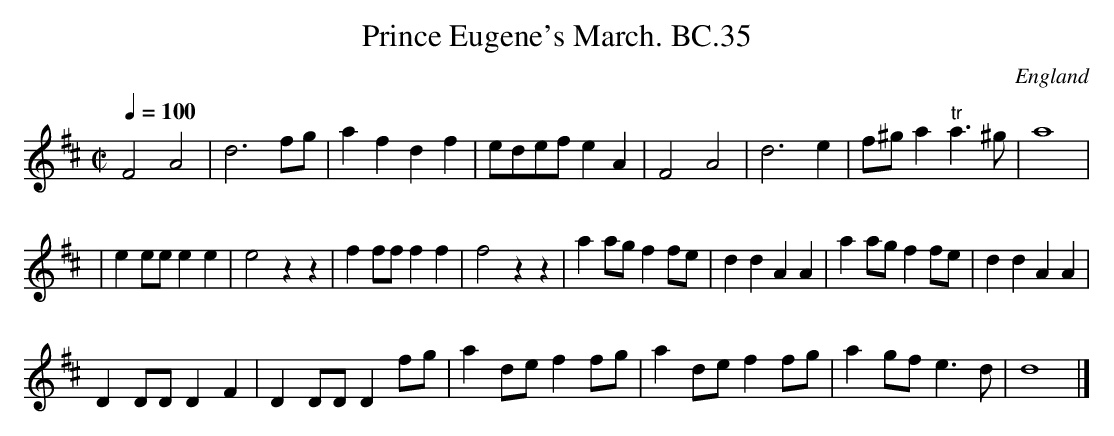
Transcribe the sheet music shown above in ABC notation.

X:1
T:Prince Eugene's March. BC.35
M:C|
L:1/4
Q:100
O:England
K:D
F2 A2 | d3 f/g/ | a f d f | e/d/e/f/ e A | F2 A2| d3 e | f/^g/ a "tr" a>
^g | a4 |!|
e e/e/ e e |e2 z z | f f/f/ f f | f2 z z | a a/g/ f f/e/ | d d A A  | a
a/g/ f f/e/ | d d A A |!
 D D/D/ D F |
D D/D/ D f/g/ | a d/e/ f f/g/ | a d/e/ f f/g/ |a g/f/ e>d | d4 |]
